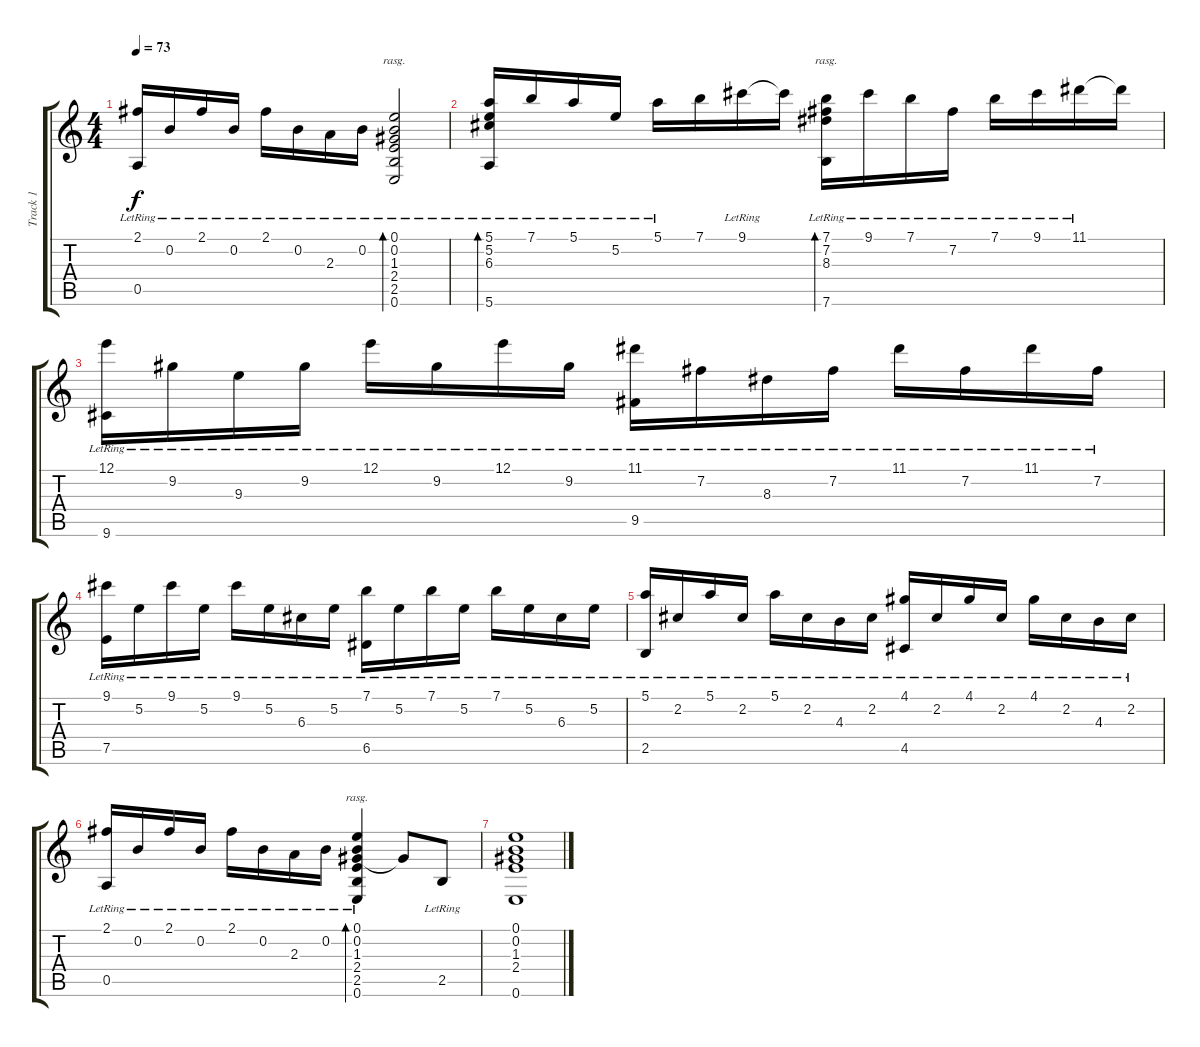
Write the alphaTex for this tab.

\track ("Track 1" "Track 1") {instrument acousticguitarnylon}
\staff {score tabs}
\tuning (E4 B3 G3 D3 A2 E2) {hide}
\ts (4 4)
\tempo 73
\clef g2
\ks c
(2.1{lr} 0.5{lr}).16{dy f} 0.2{lr}.16 2.1{lr}.16 0.2{lr}.16 2.1{lr}.16 0.2{lr}.16 2.3{lr}.16 0.2{lr}.16 (0.1{lr} 0.2{lr} 1.3{lr} 2.4{lr} 2.5{lr} 0.6{lr}).2{bd 60 rasg ii} |
(5.1{lr} 5.2{lr} 6.3{lr} 5.6{lr}).16{bd 480} 7.1{lr}.16 5.1{lr}.16 5.2{lr}.16 5.1{lr}.16 7.1.16 9.1{lr}.16 9.1{t}.16 (7.1{lr} 7.2{lr} 8.3{lr} 7.6{lr}).16{bd 480 rasg ii} 9.1{lr}.16 7.1{lr}.16 7.2{lr}.16 7.1{lr}.16 9.1{lr}.16 11.1{lr}.16 11.1{t}.16 |
(12.1{lr} 9.6{lr}).16 9.2{lr}.16 9.3{lr}.16 9.2{lr}.16 12.1{lr}.16 9.2{lr}.16 12.1{lr}.16 9.2{lr}.16 (11.1{lr} 9.5{lr}).16 7.2{lr}.16 8.3{lr}.16 7.2{lr}.16 11.1{lr}.16 7.2{lr}.16 11.1{lr}.16 7.2{lr}.16 |
(9.1{lr} 7.5{lr}).16 5.2{lr}.16 9.1{lr}.16 5.2{lr}.16 9.1{lr}.16 5.2{lr}.16 6.3{lr}.16 5.2{lr}.16 (7.1{lr} 6.5{lr}).16 5.2{lr}.16 7.1{lr}.16 5.2{lr}.16 7.1{lr}.16 5.2{lr}.16 6.3{lr}.16 5.2{lr}.16 |
(5.1{lr} 2.5{lr}).16 2.2{lr}.16 5.1{lr}.16 2.2{lr}.16 5.1{lr}.16 2.2{lr}.16 4.3{lr}.16 2.2{lr}.16 (4.1{lr} 4.5{lr}).16 2.2{lr}.16 4.1{lr}.16 2.2{lr}.16 4.1{lr}.16 2.2{lr}.16 4.3{lr}.16 2.2{lr}.16 |
(2.1{lr} 0.5{lr}).16 0.2{lr}.16 2.1{lr}.16 0.2{lr}.16 2.1{lr}.16 0.2{lr}.16 2.3{lr}.16 0.2{lr}.16 (0.1{lr} 0.2{lr} 1.3{lr} 2.4{lr} 2.5{lr} 0.6{lr}).4{bd 60 rasg ii} 1.3{t}.8 2.5{lr}.8 |
(0.1 0.2 1.3 2.4 0.6).1
